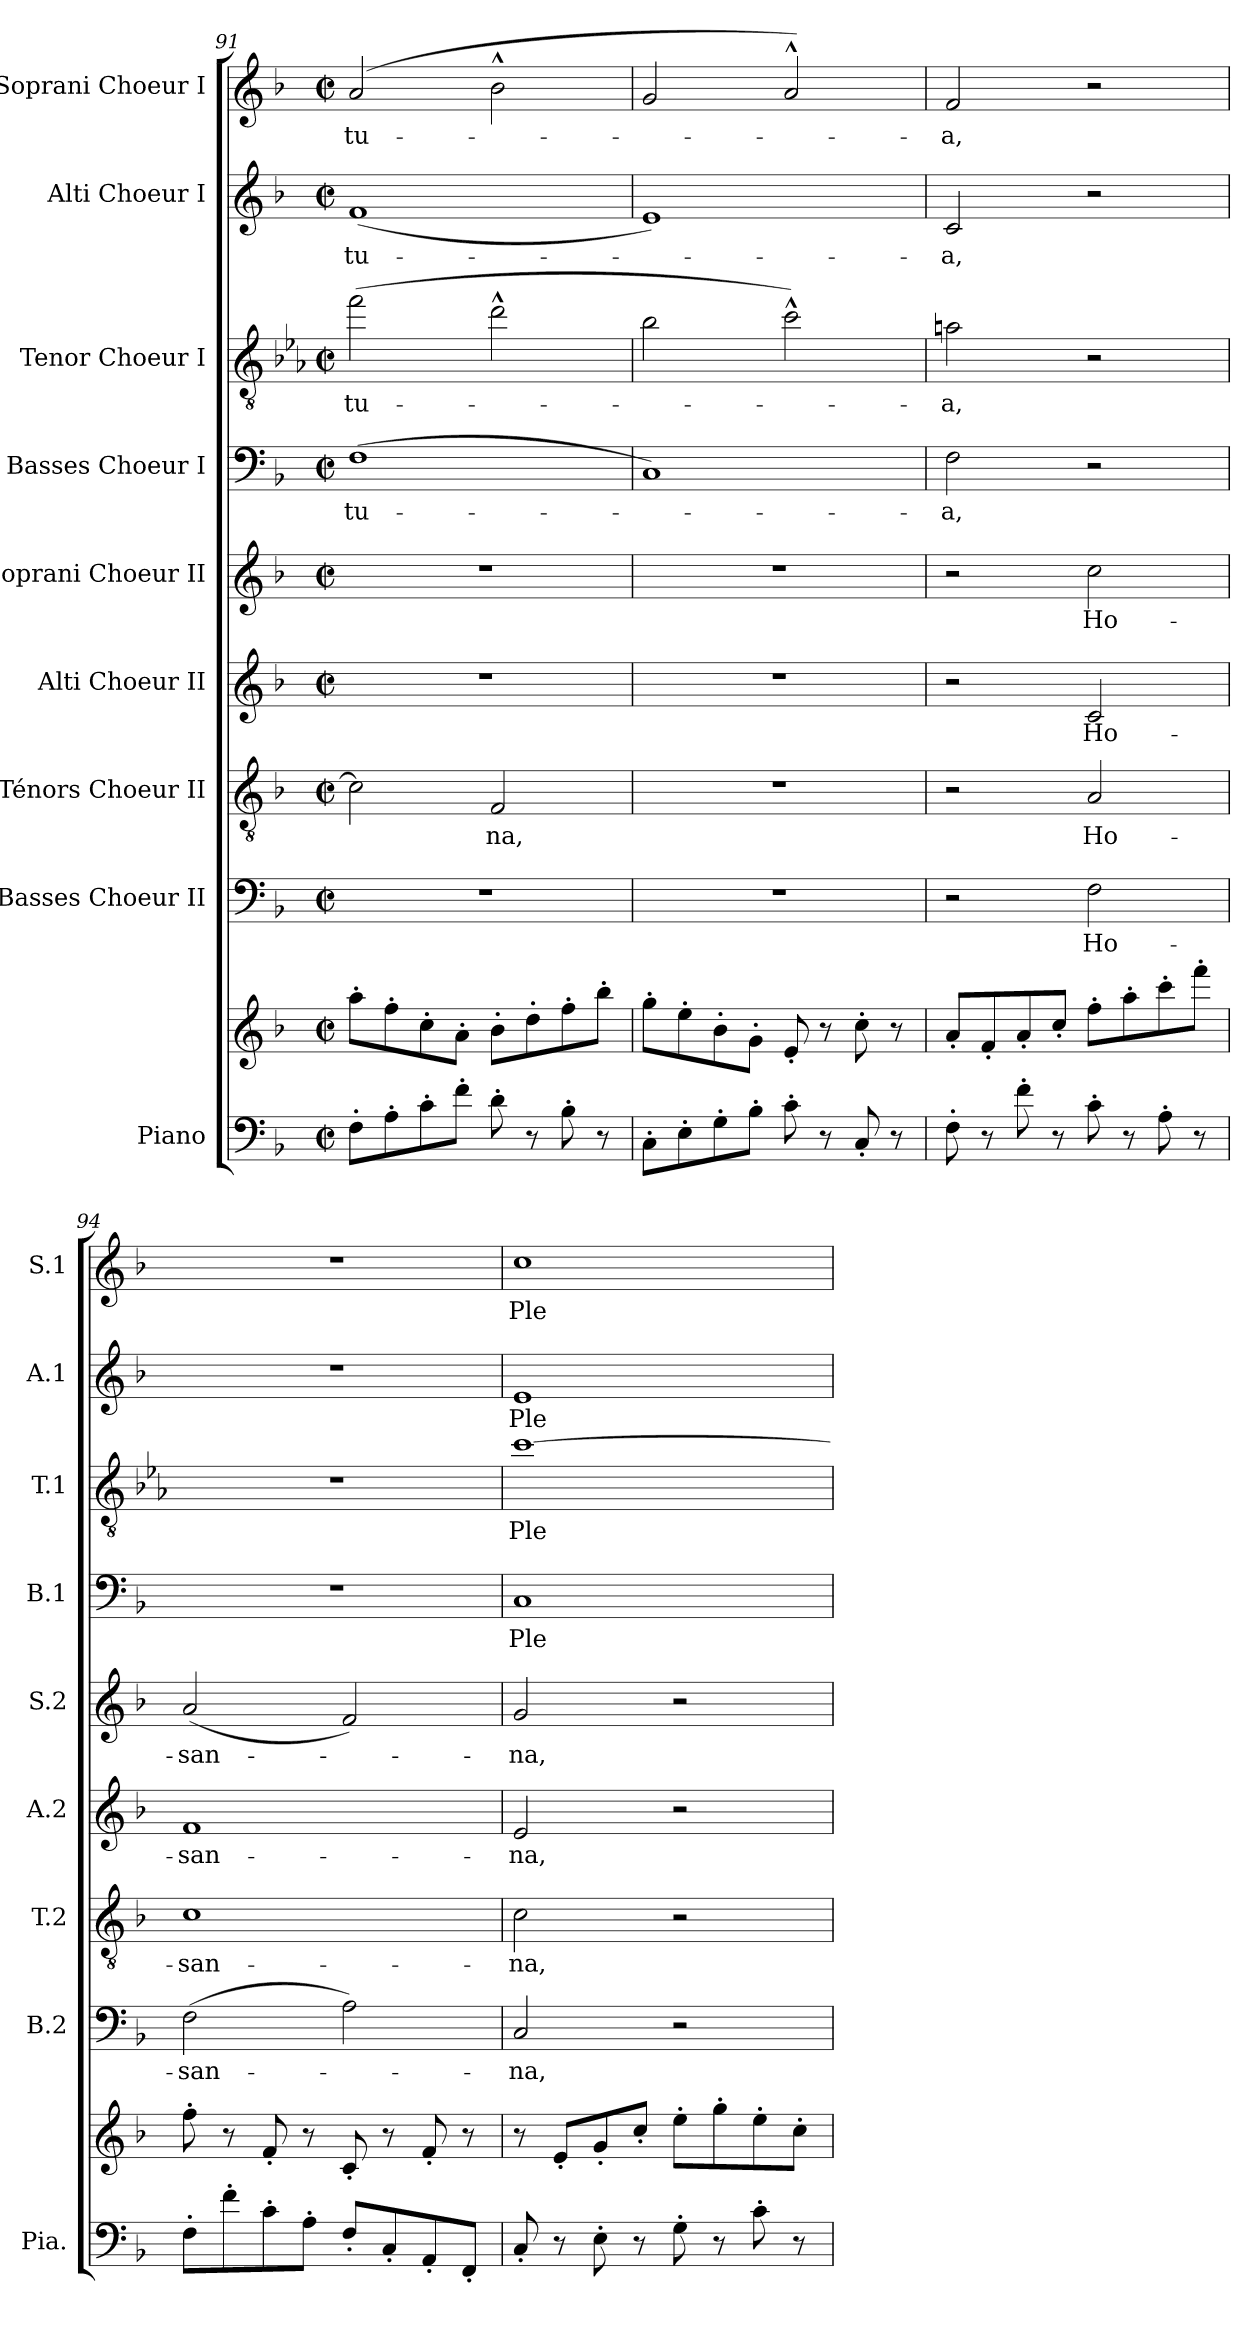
**kern	**kern	**kern	**text	**kern	**text	**kern	**text	**kern	**text	**kern	**text	**kern	**text	**kern	**text	**kern	**text
*part9	*part9	*part8	*part8	*part7	*part7	*part6	*part6	*part5	*part5	*part4	*part4	*part3	*part3	*part2	*part2	*part1	*part1
*staff10	*staff9	*staff8	*staff8	*staff7	*staff7	*staff6	*staff6	*staff5	*staff5	*staff4	*staff4	*staff3	*staff3	*staff2	*staff2	*staff1	*staff1
*I"Piano	*	*I"Basses Choeur II	*	*I"Ténors Choeur II	*	*I"Alti Choeur II	*	*I"Soprani Choeur II	*	*I"Basses Choeur I	*	*I"Tenor Choeur I	*	*I"Alti Choeur I	*	*I"Soprani Choeur I	*
*I'Pia.	*	*I'B.2	*	*I'T.2	*	*I'A.2	*	*I'S.2	*	*I'B.1	*	*I'T.1	*	*I'A.1	*	*I'S.1	*
*clefF4	*clefG2	*clefF4	*	*clefGv2	*	*clefG2	*	*clefG2	*	*clefF4	*	*clefGv2	*	*clefG2	*	*clefG2	*
*	*	*	*	*	*	*	*	*	*	*	*	*ITrd8c14	*	*	*	*	*
*k[b-]	*k[b-]	*k[b-]	*	*k[b-]	*	*k[b-]	*	*k[b-]	*	*k[b-]	*	*k[b-e-a-]	*	*k[b-]	*	*k[b-]	*
*M2/2	*M2/2	*M2/2	*	*M2/2	*	*M2/2	*	*M2/2	*	*M2/2	*	*M2/2	*	*M2/2	*	*M2/2	*
*met(c|)	*met(c|)	*met(c|)	*	*met(c|)	*	*met(c|)	*	*met(c|)	*	*met(c|)	*	*met(c|)	*	*met(c|)	*	*met(c|)	*
=91	=91	=91	=91	=91	=91	=91	=91	=91	=91	=91	=91	=91	=91	=91	=91	=91	=91
8F'\L	8aa'\L	1r	.	2ci\]	.	1r	.	1r	.	(1F	tu-	(2fi\	tu-	(>1f	tu-	(2a/	tu-
8A'\	8ff'\	.	.	.	.	.	.	.	.	.	.	.	.	.	.	.	.
8c'\	8cc'\	.	.	.	.	.	.	.	.	.	.	.	.	.	.	.	.
8f'\J	8a'\J	.	.	.	.	.	.	.	.	.	.	.	.	.	.	.	.
8d'\	8b-'\L	.	.	2Fi/	-na,	.	.	.	.	.	.	2d^^i\	.	.	.	2b-^^\	.
8r	8dd'\	.	.	.	.	.	.	.	.	.	.	.	.	.	.	.	.
8B-'\	8ff'\	.	.	.	.	.	.	.	.	.	.	.	.	.	.	.	.
8r	8bb-'\J	.	.	.	.	.	.	.	.	.	.	.	.	.	.	.	.
!!LO:PB:g=z
=92	=92	=92	=92	=92	=92	=92	=92	=92	=92	=92	=92	=92	=92	=92	=92	=92	=92
8C'\L	8gg'\L	1r	.	1r	.	1r	.	1r	.	1C)	.	2B-i\	.	1e)	.	2g/	.
8E'\	8ee'\	.	.	.	.	.	.	.	.	.	.	.	.	.	.	.	.
8G'\	8b-'\	.	.	.	.	.	.	.	.	.	.	.	.	.	.	.	.
8B-'\J	8g'\J	.	.	.	.	.	.	.	.	.	.	.	.	.	.	.	.
8c'\	8e'/	.	.	.	.	.	.	.	.	.	.	2c^^i\)	.	.	.	2a^^/)	.
8r	8r	.	.	.	.	.	.	.	.	.	.	.	.	.	.	.	.
8C'/	8cc'\	.	.	.	.	.	.	.	.	.	.	.	.	.	.	.	.
8r	8r	.	.	.	.	.	.	.	.	.	.	.	.	.	.	.	.
=93	=93	=93	=93	=93	=93	=93	=93	=93	=93	=93	=93	=93	=93	=93	=93	=93	=93
*	*	*^	*	*^	*	*^	*	*	*	*	*	*	*	*	*	*	*
8F'\	8a'/L	2r	2ryy	.	2r	2ryy	.	2r	2ryy	.	2r	.	2F\	-a,	2Ani\	-a,	2c/	-a,	2f/	-a,
8r	8f'/	.	.	.	.	.	.	.	.	.	.	.	.	.	.	.	.	.	.	.
8f'\	8a'/	.	.	.	.	.	.	.	.	.	.	.	.	.	.	.	.	.	.	.
8r	8cc'/J	.	.	.	.	.	.	.	.	.	.	.	.	.	.	.	.	.	.	.
8c'\	8ff'\L	2F\	2ryy	Ho-	2Ai/	2ryy	Ho-	2c/	2ryy	Ho-	2cc\	Ho-	2r	.	2r	.	2r	.	2r	.
8r	8aa'\	.	.	.	.	.	.	.	.	.	.	.	.	.	.	.	.	.	.	.
8A'\	8ccc'\	.	.	.	.	.	.	.	.	.	.	.	.	.	.	.	.	.	.	.
8r	8fff'\J	.	.	.	.	.	.	.	.	.	.	.	.	.	.	.	.	.	.	.
*	*	*v	*v	*	*	*	*	*v	*v	*	*	*	*	*	*	*	*	*	*	*
*	*	*	*	*v	*v	*	*	*	*	*	*	*	*	*	*	*	*	*
=94	=94	=94	=94	=94	=94	=94	=94	=94	=94	=94	=94	=94	=94	=94	=94	=94	=94
8F'\L	8ff'\	(2F\	-san-	1ci	-san-	1f	-san-	(2a/	-san-	1r	.	1r	.	1r	.	1r	.
8f'\	8r	.	.	.	.	.	.	.	.	.	.	.	.	.	.	.	.
8c'\	8f'/	.	.	.	.	.	.	.	.	.	.	.	.	.	.	.	.
8A'\J	8r	.	.	.	.	.	.	.	.	.	.	.	.	.	.	.	.
8F'/L	8c'/	2A\)	.	.	.	.	.	2f/)	.	.	.	.	.	.	.	.	.
8C'/	8r	.	.	.	.	.	.	.	.	.	.	.	.	.	.	.	.
8AA'/	8f'/	.	.	.	.	.	.	.	.	.	.	.	.	.	.	.	.
8FF'/J	8r	.	.	.	.	.	.	.	.	.	.	.	.	.	.	.	.
=95	=95	=95	=95	=95	=95	=95	=95	=95	=95	=95	=95	=95	=95	=95	=95	=95	=95
8C'/	8r	2C/	-na,	2ci\	-na,	2e/	-na,	2g/	-na,	1C	Ple-	[1ci	Ple-	1e	Ple-	1cc	Ple-
8r	8e'/L	.	.	.	.	.	.	.	.	.	.	.	.	.	.	.	.
8E'\	8g'/	.	.	.	.	.	.	.	.	.	.	.	.	.	.	.	.
8r	8cc'/J	.	.	.	.	.	.	.	.	.	.	.	.	.	.	.	.
8G'\	8ee'\L	2r	.	2r	.	2r	.	2r	.	.	.	.	.	.	.	.	.
8r	8gg'\	.	.	.	.	.	.	.	.	.	.	.	.	.	.	.	.
8c'\	8ee'\	.	.	.	.	.	.	.	.	.	.	.	.	.	.	.	.
8r	8cc'\J	.	.	.	.	.	.	.	.	.	.	.	.	.	.	.	.
=	=	=	=	=	=	=	=	=	=	=	=	=	=	=	=	=	=
*-	*-	*-	*-	*-	*-	*-	*-	*-	*-	*-	*-	*-	*-	*-	*-	*-	*-
